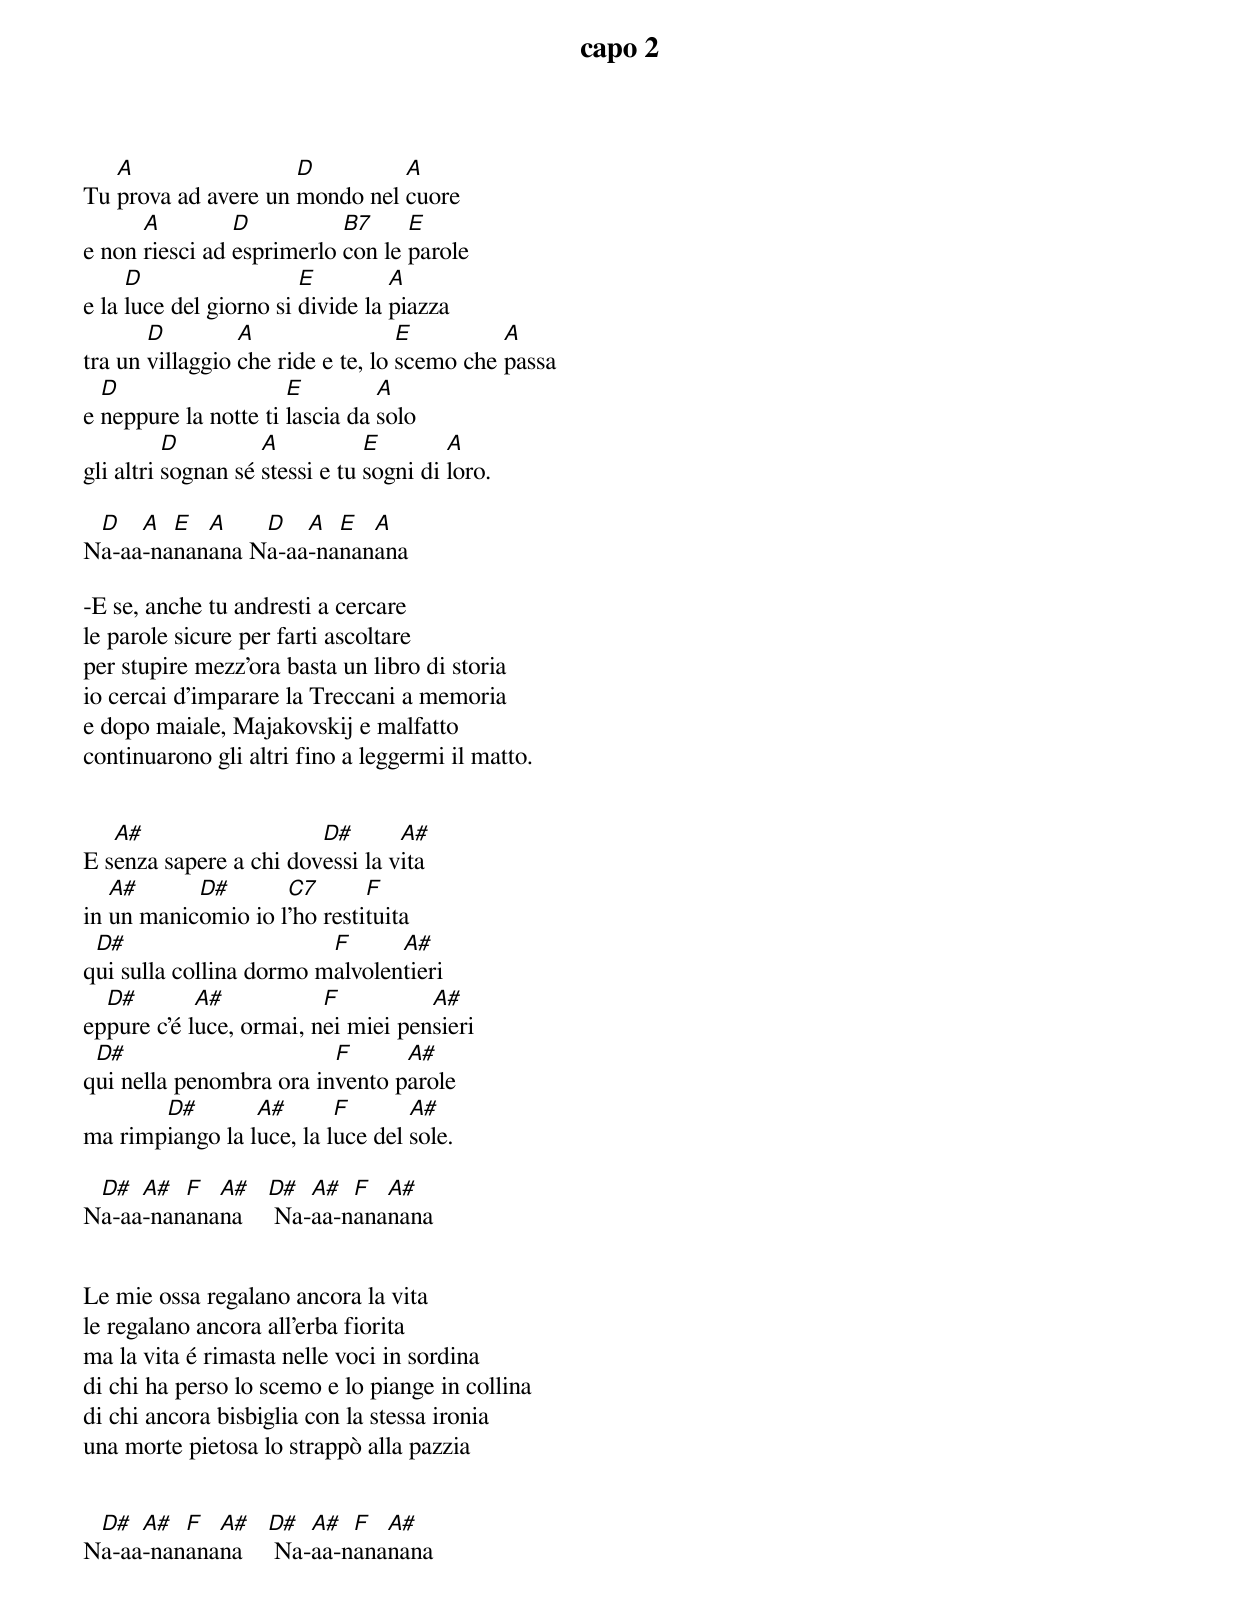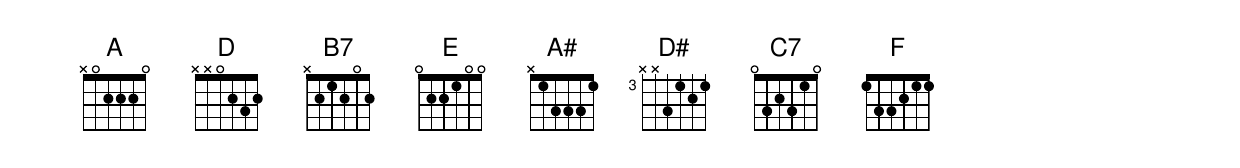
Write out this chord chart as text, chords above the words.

capo 2

   A                 D         A
Tu prova ad avere un mondo nel cuore
      A         D          B7     E
e non riesci ad esprimerlo con le parole
     D                  E         A
e la luce del giorno si divide la piazza
       D         A                 E         A
tra un villaggio che ride e te, lo scemo che passa
  D                   E         A
e neppure la notte ti lascia da solo
          D         A           E        A
gli altri sognan sé stessi e tu sogni di loro.

 D   A  E  A    D   A  E  A
Na-aa-nananana Na-aa-nananana

-E se, anche tu andresti a cercare
le parole sicure per farti ascoltare
per stupire mezz'ora basta un libro di storia
io cercai d'imparare la Treccani a memoria
e dopo maiale, Majakovskij e malfatto
continuarono gli altri fino a leggermi il matto.


   A#                   D#       A#
E senza sapere a chi dovessi la vita
   A#      D#       C7       F
in un manicomio io l'ho restituita
 D#                      F      A#
qui sulla collina dormo malvolentieri
  D#        A#           F          A#
eppure c'é luce, ormai, nei miei pensieri
 D#                      F      A#
qui nella penombra ora invento parole
       D#        A#       F       A#
ma rimpiango la luce, la luce del sole.

 D#  A#  F  A#    D#  A#  F  A#
Na-aa-nananana     Na-aa-nananana


Le mie ossa regalano ancora la vita
le regalano ancora all'erba fiorita
ma la vita é rimasta nelle voci in sordina
di chi ha perso lo scemo e lo piange in collina
di chi ancora bisbiglia con la stessa ironia
una morte pietosa lo strappò alla pazzia


 D#  A#  F  A#    D#  A#  F  A#
Na-aa-nananana     Na-aa-nananana
